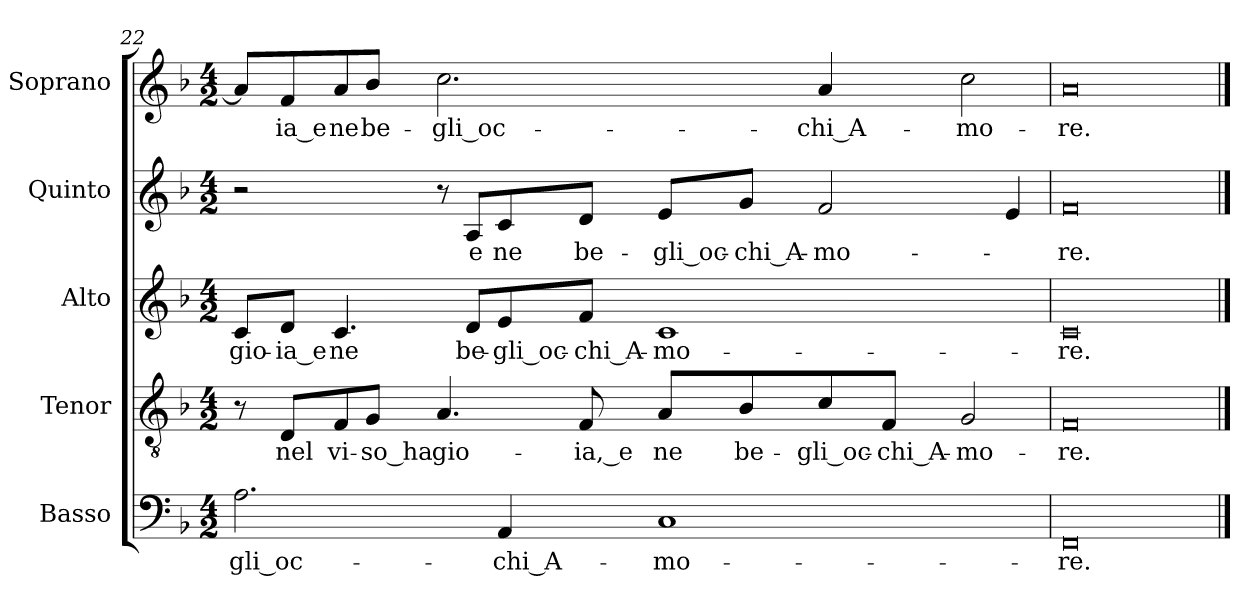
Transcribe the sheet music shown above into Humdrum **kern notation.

**kern	**text	**kern	**text	**kern	**text	**kern	**text	**kern	**text
*part5	*part5	*part4	*part4	*part3	*part3	*part2	*part2	*part1	*part1
*staff5	*staff5	*staff4	*staff4	*staff3	*staff3	*staff2	*staff2	*staff1	*staff1
*I"Basso	*	*I"Tenor	*	*I"Alto	*	*I"Quinto	*	*I"Soprano	*
*	*	*I'T.	*	*I'A.	*	*	*	*I'Sop.	*
!!LO:LB:g=z
*clefF4	*	*clefGv2	*	*clefG2	*	*clefG2	*	*clefG2	*
*	*	*ITrd7c12	*	*	*	*	*	*	*
*k[b-]	*	*k[b-]	*	*k[b-]	*	*k[b-]	*	*k[b-]	*
*F:	*	*F:	*	*F:	*	*F:	*	*F:	*
*M4/2	*	*M4/2	*	*M4/2	*	*M4/2	*	*M4/2	*
=22	=22	=22	=22	=22	=22	=22	=22	=22	=22
!	!LO:LY:b:color=#000000	!	!	!	!	!	!	!	!
!	!	!	!	!	!LO:LY:b:color=#000000	!	!	!	!
2.Ai\	-gli_oc-	8r	.	8ci/L	gio-	2r	.	8ai/L]	.
!	!	!	!LO:LY:b:color=#000000	!	!	!	!	!	!
!	!	!	!	!	!LO:LY:b:color=#000000	!	!	!	!
!	!	!	!	!	!	!	!	!	!LO:LY:b:color=#000000
.	.	8DDi/L	nel	8di/J	-ia_e	.	.	8fi/	-ia_e
!	!	!	!LO:LY:b:color=#000000	!	!	!	!	!	!
!	!	!	!	!	!LO:LY:b:color=#000000	!	!	!	!
!	!	!	!	!	!	!	!	!	!LO:LY:b:color=#000000
.	.	8FFi/	vi-	4.ci/	ne	.	.	8ai/	ne
!	!	!	!LO:LY:b:color=#000000	!	!	!	!	!	!
!	!	!	!	!	!	!	!	!	!LO:LY:b:color=#000000
.	.	8GGi/J	-so_ha	.	.	.	.	8b-i/J	be-
!	!	!	!LO:LY:b:color=#000000	!	!	!	!	!	!
!	!	!	!	!	!	!	!	!	!LO:LY:b:color=#000000
.	.	4.AAi/	gio-	.	.	8r	.	2.cci\	-gli_oc-
!	!	!	!	!	!LO:LY:b:color=#000000	!	!	!	!
!	!	!	!	!	!	!	!LO:LY:b:color=#000000	!	!
.	.	.	.	8di/L	be-	8Ai/L	e	.	.
!	!LO:LY:b:color=#000000	!	!	!	!	!	!	!	!
!	!	!	!	!	!LO:LY:b:color=#000000	!	!	!	!
!	!	!	!	!	!	!	!LO:LY:b:color=#000000	!	!
4AAi/	-chi_A-	.	.	8ei/	-gli_oc-	8ci/	ne	.	.
!	!	!	!LO:LY:b:color=#000000	!	!	!	!	!	!
!	!	!	!	!	!LO:LY:b:color=#000000	!	!	!	!
!	!	!	!	!	!	!	!LO:LY:b:color=#000000	!	!
.	.	8FFi/	-ia,_e	8fi/J	-chi_A-	8di/J	be-	.	.
!	!LO:LY:b:color=#000000	!	!	!	!	!	!	!	!
!	!	!	!LO:LY:b:color=#000000	!	!	!	!	!	!
!	!	!	!	!	!LO:LY:b:color=#000000	!	!	!	!
!	!	!	!	!	!	!	!LO:LY:b:color=#000000	!	!
1Ci	-mo-	8AAi/L	ne	1ci	-mo-	8ei/L	-gli_oc-	.	.
!	!	!	!LO:LY:b:color=#000000	!	!	!	!	!	!
!	!	!	!	!	!	!	!LO:LY:b:color=#000000	!	!
.	.	8BB-i/	be-	.	.	8gi/J	-chi_A-	.	.
!	!	!	!LO:LY:b:color=#000000	!	!	!	!	!	!
!	!	!	!	!	!	!	!LO:LY:b:color=#000000	!	!
!	!	!	!	!	!	!	!	!	!LO:LY:b:color=#000000
.	.	8Ci/	-gli_oc-	.	.	2fi/	-mo-	4ai/	-chi_A-
!	!	!	!LO:LY:b:color=#000000	!	!	!	!	!	!
.	.	8FFi/J	-chi_A-	.	.	.	.	.	.
!	!	!	!LO:LY:b:color=#000000	!	!	!	!	!	!
!	!	!	!	!	!	!	!	!	!LO:LY:b:color=#000000
.	.	2GGi/	-mo-	.	.	.	.	2cci\	-mo-
.	.	.	.	.	.	4ei/	.	.	.
=23	=23	=23	=23	=23	=23	=23	=23	=23	=23
!	!LO:LY:b:color=#000000	!	!	!	!	!	!	!	!
!	!	!	!LO:LY:b:color=#000000	!	!	!	!	!	!
!	!	!	!	!	!LO:LY:b:color=#000000	!	!	!	!
!	!	!	!	!	!	!	!LO:LY:b:color=#000000	!	!
!	!	!	!	!	!	!	!	!	!LO:LY:b:color=#000000
0FFi	-re.	0FFi	-re.	0ci	-re.	0fi	-re.	0ai	-re.
==	==	==	==	==	==	==	==	==	==
*-	*-	*-	*-	*-	*-	*-	*-	*-	*-
